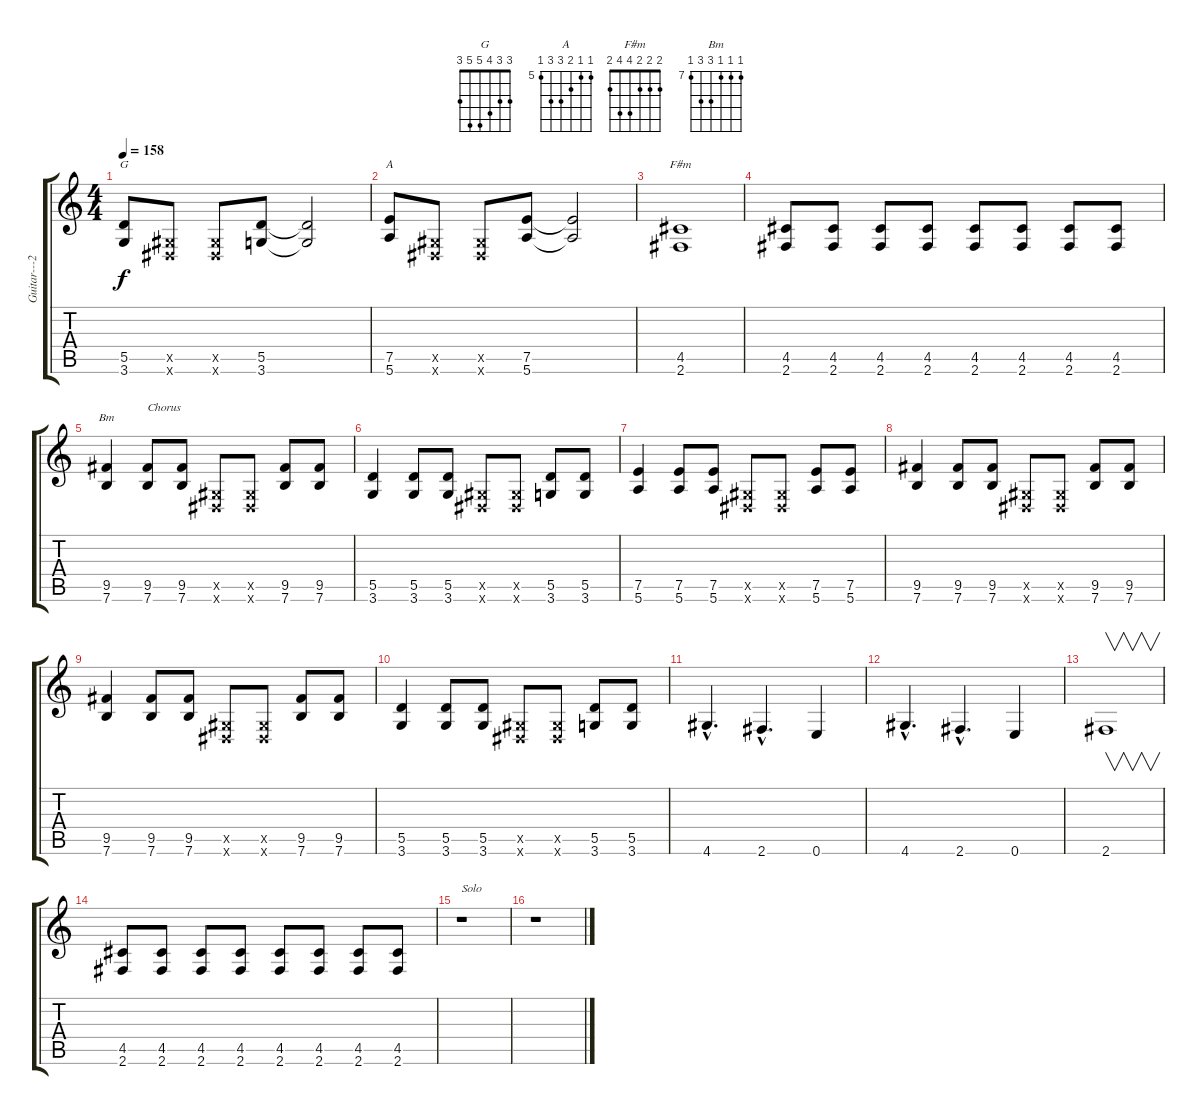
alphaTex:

\track ("Guitar---2" "Guitar---2") {instrument distortionguitar}
\staff {score tabs}
\tuning (E4 B3 G3 D3 A2 E2) {hide}
\chord ("G" 3 3 4 5 5 3)
\chord ("A" 5 5 6 7 7 5) {firstfret 5}
\chord ("F#m" 2 2 2 4 4 2)
\chord ("Bm" 7 7 7 9 9 7) {firstfret 7}
\ts (4 4)
\tempo 158
\clef g2
\ks c
(5.5 3.6).8{ch "G" dy f} (-1.5{x} -1.6{x}).8 (-1.5{x} -1.6{x}).8 (5.5 3.6).8 (5.5{t} 3.6{t}).2 |
(7.5 5.6).8{ch "A"} (-1.5{x} -1.6{x}).8 (-1.5{x} -1.6{x}).8 (7.5 5.6).8 (7.5{t} 5.6{t}).2 |
(4.5 2.6).1{ch "F#m"} |
(4.5 2.6).8 (4.5 2.6).8 (4.5 2.6).8 (4.5 2.6).8 (4.5 2.6).8 (4.5 2.6).8 (4.5 2.6).8 (4.5 2.6).8 |
(9.5 7.6).4{ch "Bm"} (9.5 7.6).8{txt "Chorus"} (9.5 7.6).8 (-1.5{x} -1.6{x}).8 (-1.5{x} -1.6{x}).8 (9.5 7.6).8 (9.5 7.6).8 |
(5.5 3.6).4 (5.5 3.6).8 (5.5 3.6).8 (-1.5{x} -1.6{x}).8 (-1.5{x} -1.6{x}).8 (5.5 3.6).8 (5.5 3.6).8 |
(7.5 5.6).4 (7.5 5.6).8 (7.5 5.6).8 (-1.5{x} -1.6{x}).8 (-1.5{x} -1.6{x}).8 (7.5 5.6).8 (7.5 5.6).8 |
(9.5 7.6).4 (9.5 7.6).8 (9.5 7.6).8 (-1.5{x} -1.6{x}).8 (-1.5{x} -1.6{x}).8 (9.5 7.6).8 (9.5 7.6).8 |
(9.5 7.6).4 (9.5 7.6).8 (9.5 7.6).8 (-1.5{x} -1.6{x}).8 (-1.5{x} -1.6{x}).8 (9.5 7.6).8 (9.5 7.6).8 |
(5.5 3.6).4 (5.5 3.6).8 (5.5 3.6).8 (-1.5{x} -1.6{x}).8 (-1.5{x} -1.6{x}).8 (5.5 3.6).8 (5.5 3.6).8 |
4.6{hac}.4{d} 2.6{hac}.4{d} 0.6.4 |
4.6{hac}.4{d} 2.6{hac}.4{d} 0.6.4 |
2.6.1{v} |
(4.5 2.6).8 (4.5 2.6).8 (4.5 2.6).8 (4.5 2.6).8 (4.5 2.6).8 (4.5 2.6).8 (4.5 2.6).8 (4.5 2.6).8 |
r.1{txt "Solo"} |
r.1
